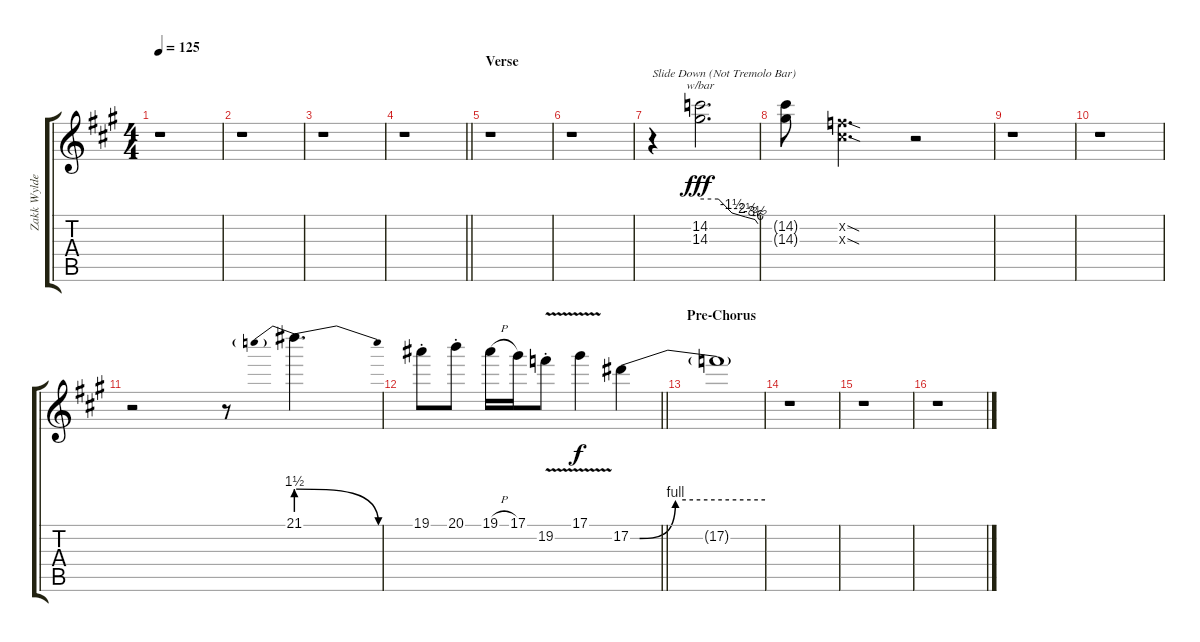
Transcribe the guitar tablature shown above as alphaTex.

\track ("Zakk Wylde - Lead Guitar II" "Zakk Wylde") {instrument distortionguitar}
\staff {score tabs}
\tuning (Eb4 Bb3 Gb3 Db3 Ab2 Eb2) {hide}
\ts (4 4)
\tempo 125
\clef g2
\ks a
r.1{dy fff} |
r.1 |
r.1 |
\barLineRight lightlight
r.1 |
\section ("" "Verse")
r.1 |
r.1 |
r.4{txt "Slide Down (Not Tremolo Bar)"} (14.2 14.3).2{d tbe (custom default 0 0 19 0 33 -6 47 -10 57 -14 60 -24)} |
(14.2{t} 14.3{t}).8 (7.2{sod x} 7.3{sod x}).4{d} r.2 |
r.1 |
r.1 |
r.2 r.8 21.1{be (prebendrelease 0 6 60 0)}.4{d} |
\barLineRight lightlight
19.1{st}.8 20.1{st}.8 19.1{h}.16 17.1.16 19.2{v st}.8 17.1{v}.4{dy f} 17.2{be (custom 0 0 4 0 20 4 60 4)}.4 |
\section ("" "Pre-Chorus")
17.2{t}.1 |
r.1 |
r.1 |
r.1
